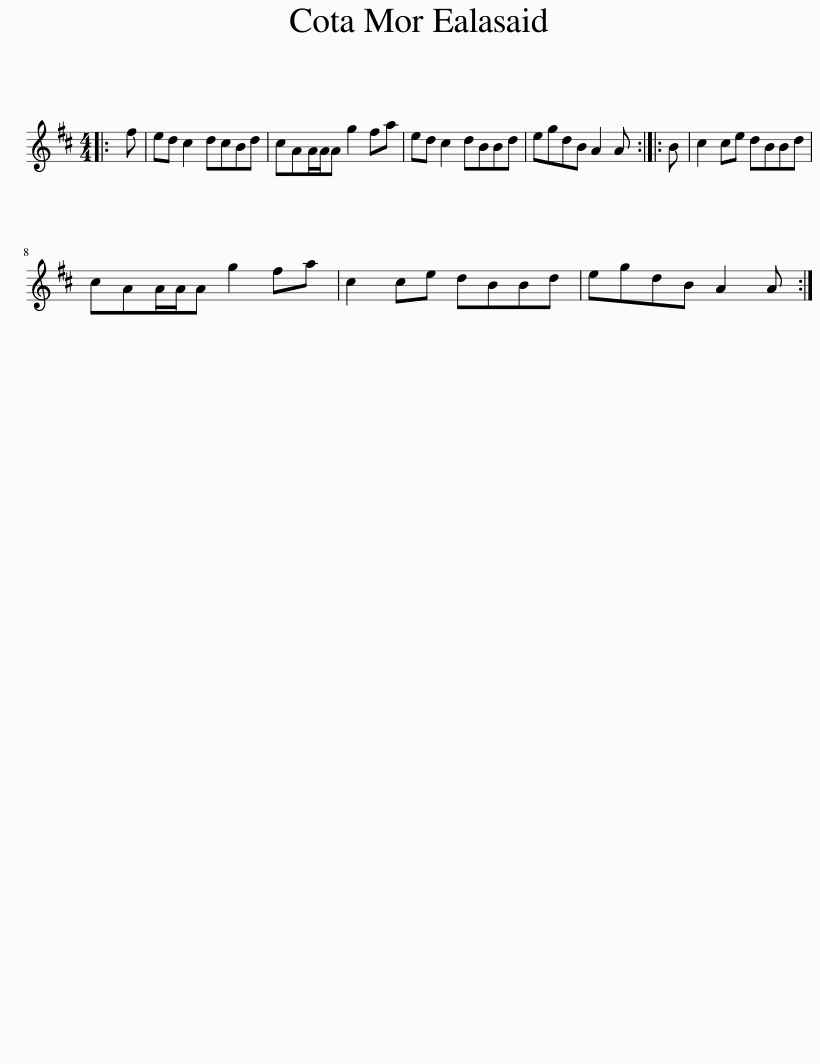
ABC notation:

X:1
L:1/8
M:4/4
I:linebreak $
K:D
V:1 treble
V:1
|: f | ed c2 dcBd | cAA/A/A g2 fa | ed c2 dBBd | egdB A2 A :: %5
 B | c2 ce dBBd |$ cAA/A/A g2 fa | c2 ce dBBd | egdB A2 A :| %10
